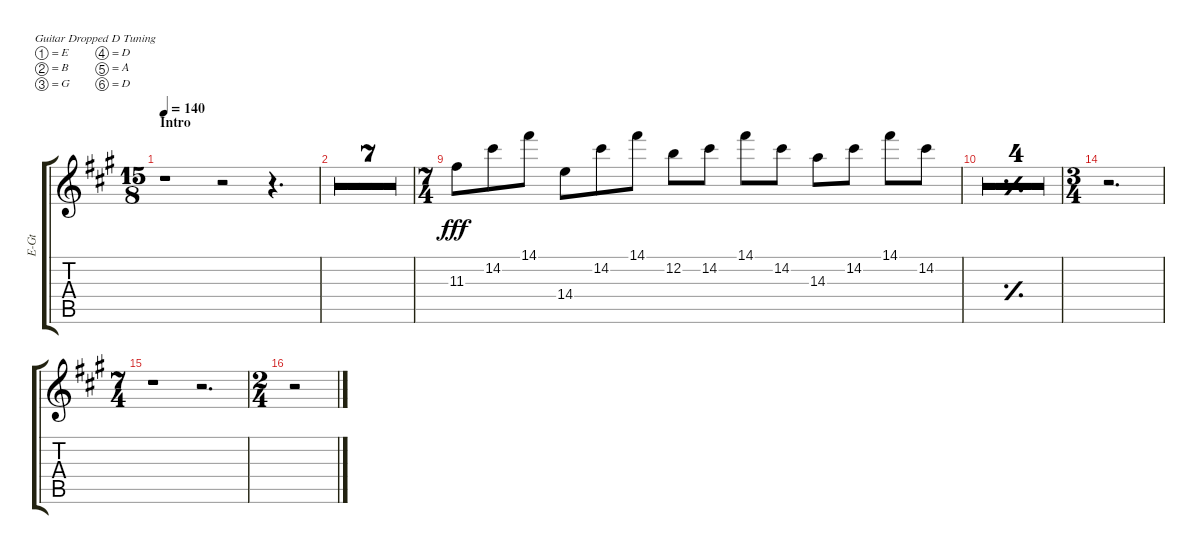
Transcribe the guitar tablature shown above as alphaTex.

\defaultSystemsLayout 4
\bracketExtendMode groupsimilarinstruments
\otherSystemsTrackNameOrientation horizontal
\track ("Keyboard Solos" "E-Gt") {multiBarRest instrument distortionguitar}
\staff {score tabs}
\tuning (E4 B3 G3 D3 A2 D2)
\ts (15 8)
\beaming (8 3 3 4 4 1)
\section ("" "Intro")
\tempo 140
\clef g2
\ks a
r.1{dy fff instrument distortionguitar} r.2 r.4{d} |
r.1 r.2 r.4{d} |
r.1 r.2 r.4{d} |
r.1 r.2 r.4{d} |
r.1 r.2 r.4{d} |
r.1 r.2 r.4{d} |
r.1 r.2 r.4{d} |
r.1 r.2 r.4{d} |
\ts (7 4)
\beaming (8 2 2 2 2 2 2 2)
11.3{acc #}.8 14.2{acc #}.8{beam merge} 14.1{acc #}.8{beam split} 14.4{acc forcenatural}.8{beam merge} 14.2{acc #}.8 14.1{acc #}.8 12.2{acc forcenatural}.8 14.2{acc #}.8 14.1{acc #}.8 14.2{acc #}.8 14.3{acc forcenatural}.8 14.2{acc #}.8 14.1{acc #}.8 14.2{acc #}.8 |
\simile simple
|
|
|
\simile none
r.1 r.2{d} |
\ts (3 4)
r.2{d} |
\ts (7 4)
r.1 r.2{d} |
\ts (2 4)
r.2
